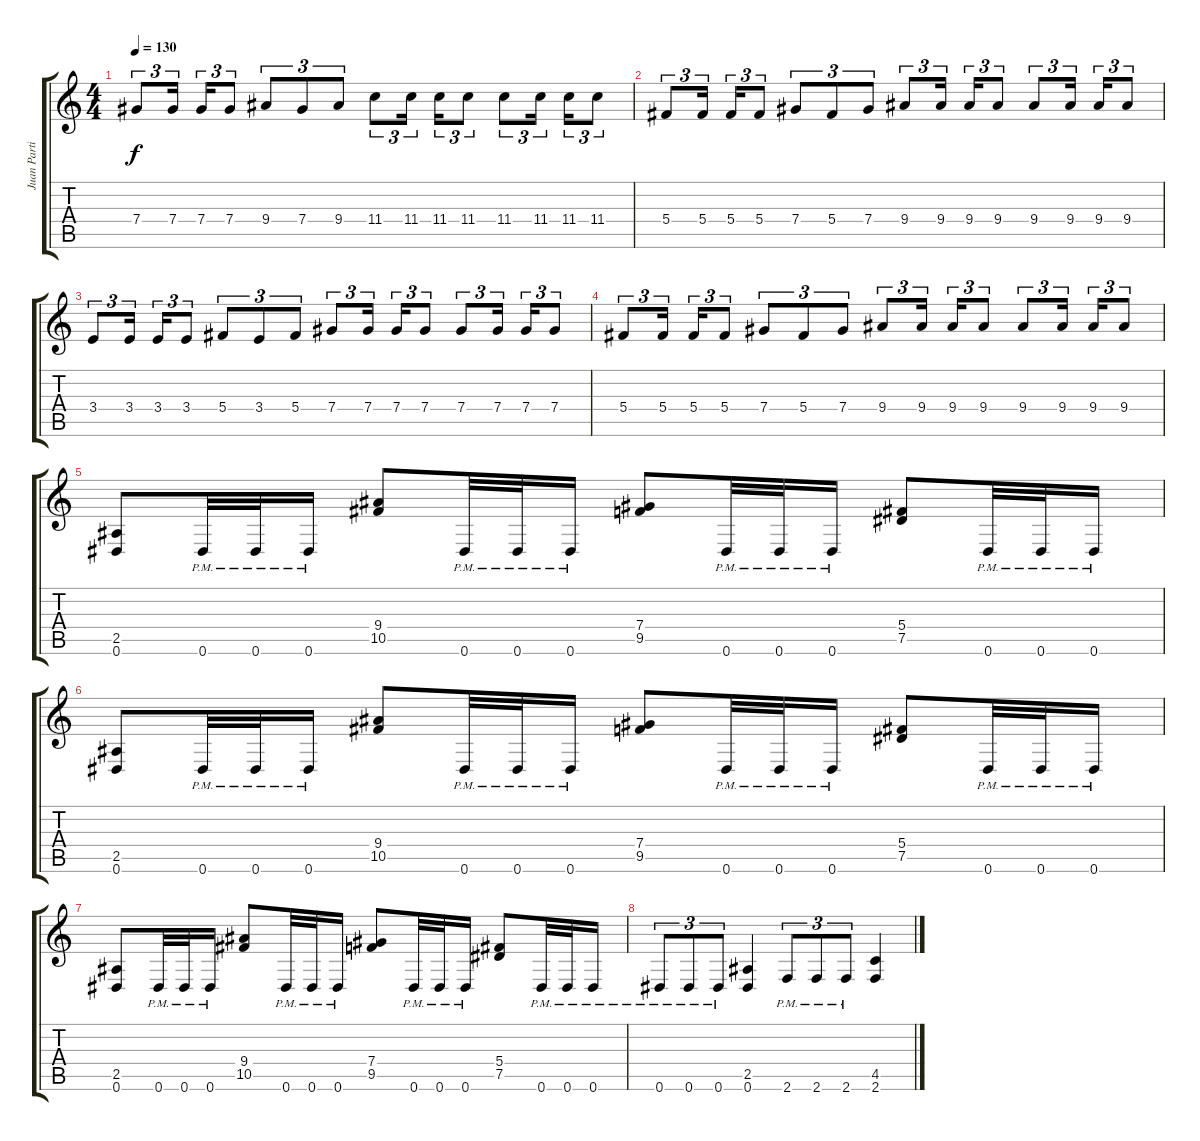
\track ("Juan Partida" "Juan Parti") {instrument distortionguitar}
\staff {score tabs}
\tuning (Eb4 Bb3 Gb3 Db3 Ab2 Eb2) {hide}
\ts (4 4)
\tempo 130
\clef g2
\ks c
7.4.8{tu (3 2) dy f} 7.4.16{tu (3 2)} 7.4.16{tu (3 2)} 7.4.8{tu (3 2)} 9.4.8{tu (3 2)} 7.4.8{tu (3 2)} 9.4.8{tu (3 2)} 11.4.8{tu (3 2)} 11.4.16{tu (3 2)} 11.4.16{tu (3 2)} 11.4.8{tu (3 2)} 11.4.8{tu (3 2)} 11.4.16{tu (3 2)} 11.4.16{tu (3 2)} 11.4.8{tu (3 2)} |
5.4.8{tu (3 2)} 5.4.16{tu (3 2)} 5.4.16{tu (3 2)} 5.4.8{tu (3 2)} 7.4.8{tu (3 2)} 5.4.8{tu (3 2)} 7.4.8{tu (3 2)} 9.4.8{tu (3 2)} 9.4.16{tu (3 2)} 9.4.16{tu (3 2)} 9.4.8{tu (3 2)} 9.4.8{tu (3 2)} 9.4.16{tu (3 2)} 9.4.16{tu (3 2)} 9.4.8{tu (3 2)} |
3.4.8{tu (3 2)} 3.4.16{tu (3 2)} 3.4.16{tu (3 2)} 3.4.8{tu (3 2)} 5.4.8{tu (3 2)} 3.4.8{tu (3 2)} 5.4.8{tu (3 2)} 7.4.8{tu (3 2)} 7.4.16{tu (3 2)} 7.4.16{tu (3 2)} 7.4.8{tu (3 2)} 7.4.8{tu (3 2)} 7.4.16{tu (3 2)} 7.4.16{tu (3 2)} 7.4.8{tu (3 2)} |
5.4.8{tu (3 2)} 5.4.16{tu (3 2)} 5.4.16{tu (3 2)} 5.4.8{tu (3 2)} 7.4.8{tu (3 2)} 5.4.8{tu (3 2)} 7.4.8{tu (3 2)} 9.4.8{tu (3 2)} 9.4.16{tu (3 2)} 9.4.16{tu (3 2)} 9.4.8{tu (3 2)} 9.4.8{tu (3 2)} 9.4.16{tu (3 2)} 9.4.16{tu (3 2)} 9.4.8{tu (3 2)} |
(2.5 0.6).8 0.6{pm}.32 0.6{pm}.32 0.6{pm}.16 (9.4 10.5).8 0.6{pm}.32 0.6{pm}.32 0.6{pm}.16 (7.4 9.5).8 0.6{pm}.32 0.6{pm}.32 0.6{pm}.16 (5.4 7.5).8 0.6{pm}.32 0.6{pm}.32 0.6{pm}.16 |
(2.5 0.6).8 0.6{pm}.32 0.6{pm}.32 0.6{pm}.16 (9.4 10.5).8 0.6{pm}.32 0.6{pm}.32 0.6{pm}.16 (7.4 9.5).8 0.6{pm}.32 0.6{pm}.32 0.6{pm}.16 (5.4 7.5).8 0.6{pm}.32 0.6{pm}.32 0.6{pm}.16 |
(2.5 0.6).8 0.6{pm}.32 0.6{pm}.32 0.6{pm}.16 (9.4 10.5).8 0.6{pm}.32 0.6{pm}.32 0.6{pm}.16 (7.4 9.5).8 0.6{pm}.32 0.6{pm}.32 0.6{pm}.16 (5.4 7.5).8 0.6{pm}.32 0.6{pm}.32 0.6{pm}.16 |
0.6{pm}.8{tu (3 2)} 0.6{pm}.8{tu (3 2)} 0.6{pm}.8{tu (3 2)} (2.5 0.6).4 2.6{pm}.8{tu (3 2)} 2.6{pm}.8{tu (3 2)} 2.6{pm}.8{tu (3 2)} (4.5 2.6).4
